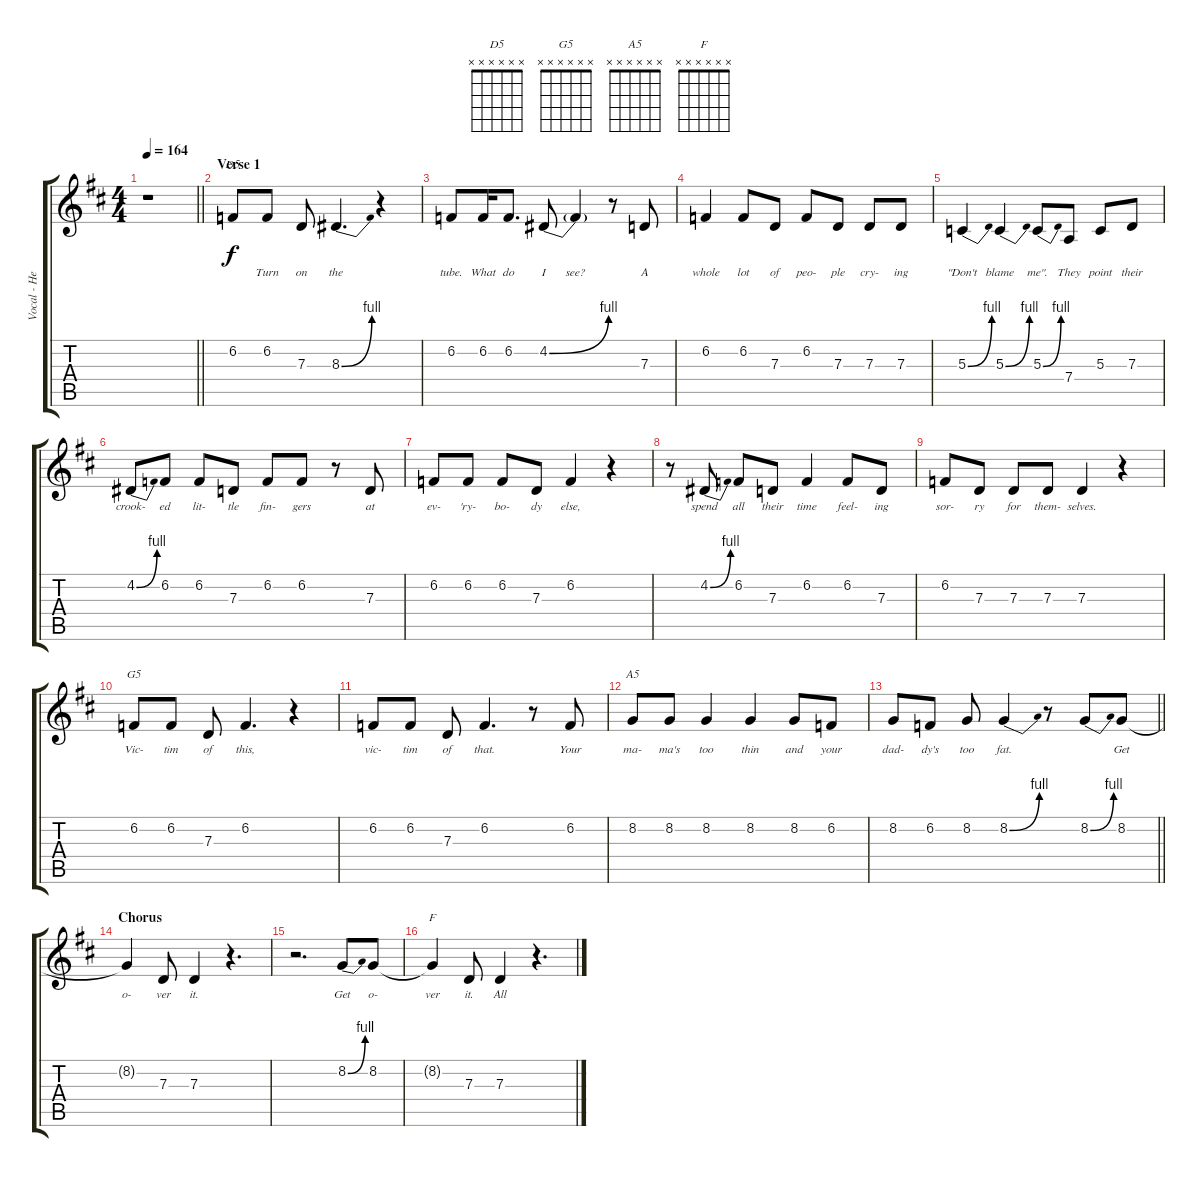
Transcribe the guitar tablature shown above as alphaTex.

\track ("Vocal - Henley + Frey + Schmit" "Vocal - He") {instrument lead2sawtooth}
\staff {score tabs}
\tuning (E4 B3 G3 D3 A2 E2) {hide}
\chord ("D5" x x x x x x)
\chord ("G5" x x x x x x)
\chord ("A5" x x x x x x)
\chord ("F" x x x x x x)
\ts (4 4)
\tempo 164
\clef g2
\barLineRight lightlight
\ks d
r.1{dy f} |
\section ("" "Verse 1")
6.2.8{ch "D5" lyrics (0 "") lyrics (1 "") lyrics (2 "") lyrics (3 "") lyrics (4 "")} 6.2.8{lyrics (0 "Turn") lyrics (1 "") lyrics (2 "") lyrics (3 "") lyrics (4 "")} 7.3.8{lyrics (0 "on") lyrics (1 "") lyrics (2 "") lyrics (3 "") lyrics (4 "")} 8.3{be (bend 0 0 60 4)}.4{d lyrics (0 "the") lyrics (1 "") lyrics (2 "") lyrics (3 "") lyrics (4 "")} r.4 |
6.2.8{lyrics (0 "tube.") lyrics (1 "") lyrics (2 "") lyrics (3 "") lyrics (4 "")} 6.2.16{lyrics (0 "What") lyrics (1 "") lyrics (2 "") lyrics (3 "") lyrics (4 "")} 6.2.8{d lyrics (0 "do") lyrics (1 "") lyrics (2 "") lyrics (3 "") lyrics (4 "")} 4.2{be (bend 0 0 60 4)}.8{lyrics (0 "I") lyrics (1 "") lyrics (2 "") lyrics (3 "") lyrics (4 "")} 4.2{t}.4{lyrics (0 "see?") lyrics (1 "") lyrics (2 "") lyrics (3 "") lyrics (4 "")} r.8 7.3.8{lyrics (0 "A") lyrics (1 "") lyrics (2 "") lyrics (3 "") lyrics (4 "")} |
6.2.4{lyrics (0 "whole") lyrics (1 "") lyrics (2 "") lyrics (3 "") lyrics (4 "")} 6.2.8{lyrics (0 "lot") lyrics (1 "") lyrics (2 "") lyrics (3 "") lyrics (4 "")} 7.3.8{lyrics (0 "of") lyrics (1 "") lyrics (2 "") lyrics (3 "") lyrics (4 "")} 6.2.8{lyrics (0 "peo-") lyrics (1 "") lyrics (2 "") lyrics (3 "") lyrics (4 "")} 7.3.8{lyrics (0 "ple") lyrics (1 "") lyrics (2 "") lyrics (3 "") lyrics (4 "")} 7.3.8{lyrics (0 "cry-") lyrics (1 "") lyrics (2 "") lyrics (3 "") lyrics (4 "")} 7.3.8{lyrics (0 "ing") lyrics (1 "") lyrics (2 "") lyrics (3 "") lyrics (4 "")} |
5.3{be (bend 0 0 60 4)}.4{lyrics (0 "\"Don't") lyrics (1 "") lyrics (2 "") lyrics (3 "") lyrics (4 "")} 5.3{be (bend 0 0 60 4)}.4{lyrics (0 "blame") lyrics (1 "") lyrics (2 "") lyrics (3 "") lyrics (4 "")} 5.3{be (bend 0 0 60 4)}.8{lyrics (0 "me\".") lyrics (1 "") lyrics (2 "") lyrics (3 "") lyrics (4 "")} 7.4.8{lyrics (0 "They") lyrics (1 "") lyrics (2 "") lyrics (3 "") lyrics (4 "")} 5.3.8{lyrics (0 "point") lyrics (1 "") lyrics (2 "") lyrics (3 "") lyrics (4 "")} 7.3.8{lyrics (0 "their") lyrics (1 "") lyrics (2 "") lyrics (3 "") lyrics (4 "")} |
4.2{be (bend 0 0 60 4)}.8{lyrics (0 "crook-") lyrics (1 "") lyrics (2 "") lyrics (3 "") lyrics (4 "")} 6.2.8{lyrics (0 "ed") lyrics (1 "") lyrics (2 "") lyrics (3 "") lyrics (4 "")} 6.2.8{lyrics (0 "lit-") lyrics (1 "") lyrics (2 "") lyrics (3 "") lyrics (4 "")} 7.3.8{lyrics (0 "tle") lyrics (1 "") lyrics (2 "") lyrics (3 "") lyrics (4 "")} 6.2.8{lyrics (0 "fin-") lyrics (1 "") lyrics (2 "") lyrics (3 "") lyrics (4 "")} 6.2.8{lyrics (0 "gers") lyrics (1 "") lyrics (2 "") lyrics (3 "") lyrics (4 "")} r.8 7.3.8{lyrics (0 "at") lyrics (1 "") lyrics (2 "") lyrics (3 "") lyrics (4 "")} |
6.2.8{lyrics (0 "ev-") lyrics (1 "") lyrics (2 "") lyrics (3 "") lyrics (4 "")} 6.2.8{lyrics (0 "'ry-") lyrics (1 "") lyrics (2 "") lyrics (3 "") lyrics (4 "")} 6.2.8{lyrics (0 "bo-") lyrics (1 "") lyrics (2 "") lyrics (3 "") lyrics (4 "")} 7.3.8{lyrics (0 "dy") lyrics (1 "") lyrics (2 "") lyrics (3 "") lyrics (4 "")} 6.2.4{lyrics (0 "else,") lyrics (1 "") lyrics (2 "") lyrics (3 "") lyrics (4 "")} r.4 |
r.8 4.2{be (bend 0 0 60 4)}.8{lyrics (0 "spend") lyrics (1 "") lyrics (2 "") lyrics (3 "") lyrics (4 "")} 6.2.8{lyrics (0 "all") lyrics (1 "") lyrics (2 "") lyrics (3 "") lyrics (4 "")} 7.3.8{lyrics (0 "their") lyrics (1 "") lyrics (2 "") lyrics (3 "") lyrics (4 "")} 6.2.4{lyrics (0 "time") lyrics (1 "") lyrics (2 "") lyrics (3 "") lyrics (4 "")} 6.2.8{lyrics (0 "feel-") lyrics (1 "") lyrics (2 "") lyrics (3 "") lyrics (4 "")} 7.3.8{lyrics (0 "ing") lyrics (1 "") lyrics (2 "") lyrics (3 "") lyrics (4 "")} |
6.2.8{lyrics (0 "sor-") lyrics (1 "") lyrics (2 "") lyrics (3 "") lyrics (4 "")} 7.3.8{lyrics (0 "ry") lyrics (1 "") lyrics (2 "") lyrics (3 "") lyrics (4 "")} 7.3.8{lyrics (0 "for") lyrics (1 "") lyrics (2 "") lyrics (3 "") lyrics (4 "")} 7.3.8{lyrics (0 "them-") lyrics (1 "") lyrics (2 "") lyrics (3 "") lyrics (4 "")} 7.3.4{lyrics (0 "selves.") lyrics (1 "") lyrics (2 "") lyrics (3 "") lyrics (4 "")} r.4 |
6.2.8{ch "G5" lyrics (0 "Vic-") lyrics (1 "") lyrics (2 "") lyrics (3 "") lyrics (4 "")} 6.2.8{lyrics (0 "tim") lyrics (1 "") lyrics (2 "") lyrics (3 "") lyrics (4 "")} 7.3.8{lyrics (0 "of") lyrics (1 "") lyrics (2 "") lyrics (3 "") lyrics (4 "")} 6.2.4{d lyrics (0 "this,") lyrics (1 "") lyrics (2 "") lyrics (3 "") lyrics (4 "")} r.4 |
6.2.8{lyrics (0 "vic-") lyrics (1 "") lyrics (2 "") lyrics (3 "") lyrics (4 "")} 6.2.8{lyrics (0 "tim") lyrics (1 "") lyrics (2 "") lyrics (3 "") lyrics (4 "")} 7.3.8{lyrics (0 "of") lyrics (1 "") lyrics (2 "") lyrics (3 "") lyrics (4 "")} 6.2.4{d lyrics (0 "that.") lyrics (1 "") lyrics (2 "") lyrics (3 "") lyrics (4 "")} r.8 6.2.8{lyrics (0 "Your") lyrics (1 "") lyrics (2 "") lyrics (3 "") lyrics (4 "")} |
8.2.8{ch "A5" lyrics (0 "ma-") lyrics (1 "") lyrics (2 "") lyrics (3 "") lyrics (4 "")} 8.2.8{lyrics (0 "ma's") lyrics (1 "") lyrics (2 "") lyrics (3 "") lyrics (4 "")} 8.2.4{lyrics (0 "too") lyrics (1 "") lyrics (2 "") lyrics (3 "") lyrics (4 "")} 8.2.4{lyrics (0 "thin") lyrics (1 "") lyrics (2 "") lyrics (3 "") lyrics (4 "")} 8.2.8{lyrics (0 "and") lyrics (1 "") lyrics (2 "") lyrics (3 "") lyrics (4 "")} 6.2.8{lyrics (0 "your") lyrics (1 "") lyrics (2 "") lyrics (3 "") lyrics (4 "")} |
\barLineRight lightlight
8.2.8{lyrics (0 "dad-") lyrics (1 "") lyrics (2 "") lyrics (3 "") lyrics (4 "")} 6.2.8{lyrics (0 "dy's") lyrics (1 "") lyrics (2 "") lyrics (3 "") lyrics (4 "")} 8.2.8{lyrics (0 "too") lyrics (1 "") lyrics (2 "") lyrics (3 "") lyrics (4 "")} 8.2{be (bend 0 0 60 4)}.4{lyrics (0 "fat.") lyrics (1 "") lyrics (2 "") lyrics (3 "") lyrics (4 "")} r.8 8.2{be (bend 0 0 60 4)}.8{lyrics (0 "") lyrics (1 "") lyrics (2 "") lyrics (3 "") lyrics (4 "")} 8.2.8{lyrics (0 "Get") lyrics (1 "") lyrics (2 "") lyrics (3 "") lyrics (4 "")} |
\section ("" "Chorus")
8.2{t}.4{lyrics (0 "o-") lyrics (1 "") lyrics (2 "") lyrics (3 "") lyrics (4 "")} 7.3.8{lyrics (0 "ver") lyrics (1 "") lyrics (2 "") lyrics (3 "") lyrics (4 "")} 7.3.4{lyrics (0 "it.") lyrics (1 "") lyrics (2 "") lyrics (3 "") lyrics (4 "")} r.4{d} |
r.2{d} 8.2{be (bend 0 0 60 4)}.8{lyrics (0 "Get") lyrics (1 "") lyrics (2 "") lyrics (3 "") lyrics (4 "")} 8.2.8{lyrics (0 "o-") lyrics (1 "") lyrics (2 "") lyrics (3 "") lyrics (4 "")} |
8.2{t}.4{ch "F" lyrics (0 "ver") lyrics (1 "") lyrics (2 "") lyrics (3 "") lyrics (4 "")} 7.3.8{lyrics (0 "it.") lyrics (1 "") lyrics (2 "") lyrics (3 "") lyrics (4 "")} 7.3.4{lyrics (0 "All") lyrics (1 "") lyrics (2 "") lyrics (3 "") lyrics (4 "")} r.4{d}
